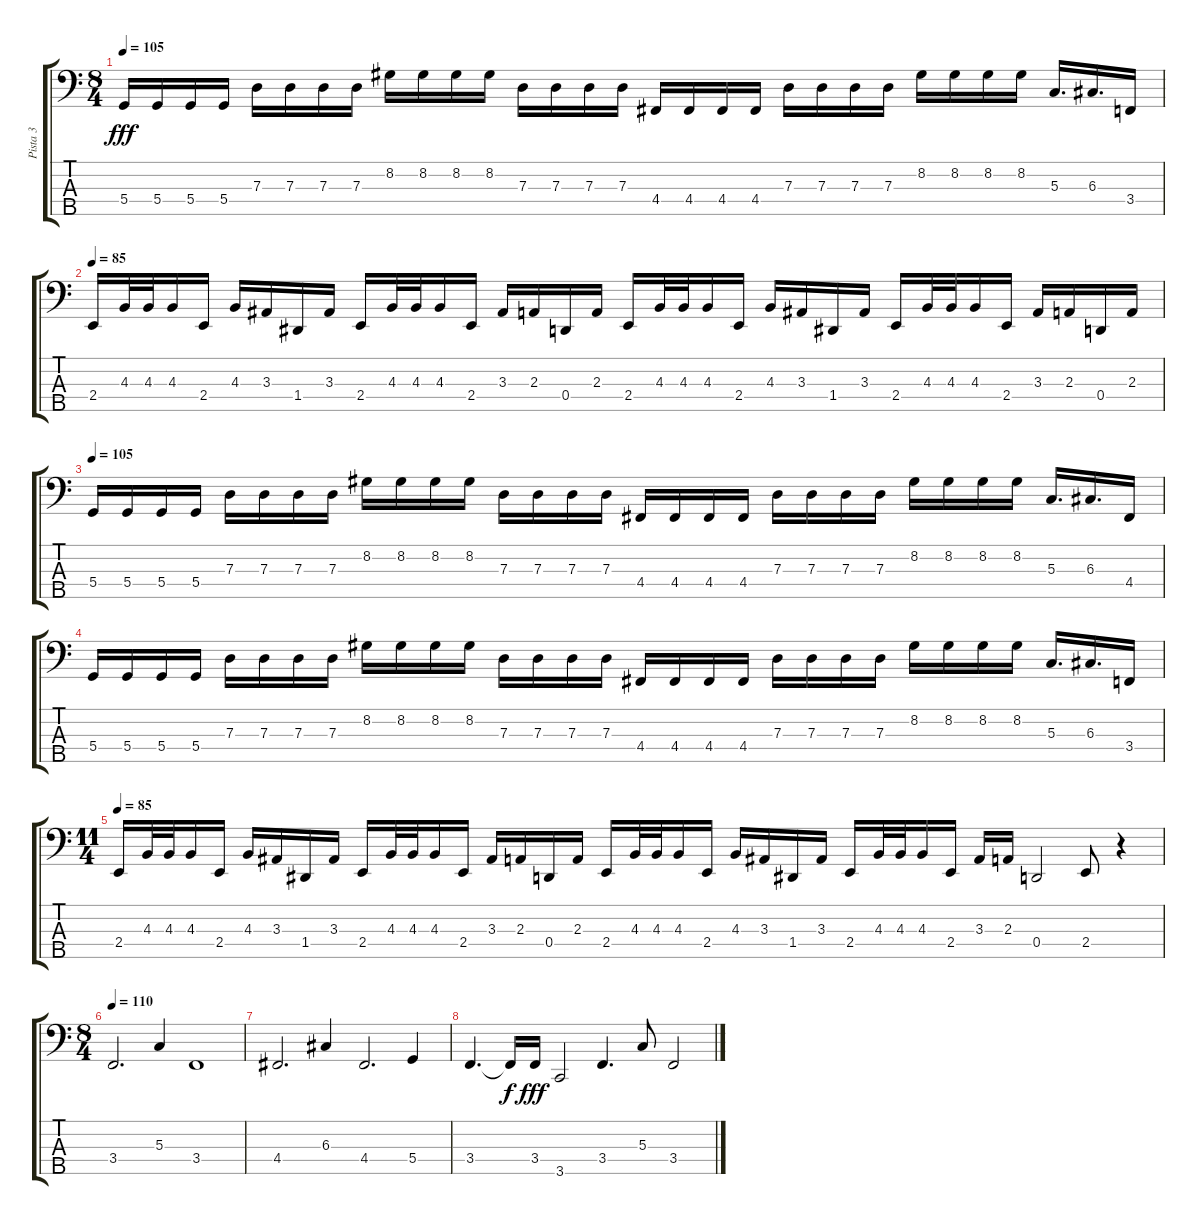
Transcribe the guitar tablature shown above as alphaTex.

\track ("Pista 3" "Pista 3") {instrument electricbassfinger}
\staff {score tabs}
\tuning (F2 C2 G1 D1 A0) {hide}
\ts (8 4)
\tempo 105
\clef f4
\ks c
5.4.16{dy fff} 5.4.16 5.4.16 5.4.16 7.3.16 7.3.16 7.3.16 7.3.16 8.2.16 8.2.16 8.2.16 8.2.16 7.3.16 7.3.16 7.3.16 7.3.16 4.4.16 4.4.16 4.4.16 4.4.16 7.3.16 7.3.16 7.3.16 7.3.16 8.2.16 8.2.16 8.2.16 8.2.16 5.3.16{d} 6.3.16{d} 3.4.16 |
\tempo 85
2.4.16 4.3.32 4.3.32 4.3.16 2.4.16 4.3.16 3.3.16 1.4.16 3.3.16 2.4.16 4.3.32 4.3.32 4.3.16 2.4.16 3.3.16 2.3.16 0.4.16 2.3.16 2.4.16 4.3.32 4.3.32 4.3.16 2.4.16 4.3.16 3.3.16 1.4.16 3.3.16 2.4.16 4.3.32 4.3.32 4.3.16 2.4.16 3.3.16 2.3.16 0.4.16 2.3.16 |
\tempo 105
5.4.16 5.4.16 5.4.16 5.4.16 7.3.16 7.3.16 7.3.16 7.3.16 8.2.16 8.2.16 8.2.16 8.2.16 7.3.16 7.3.16 7.3.16 7.3.16 4.4.16 4.4.16 4.4.16 4.4.16 7.3.16 7.3.16 7.3.16 7.3.16 8.2.16 8.2.16 8.2.16 8.2.16 5.3.16{d} 6.3.16{d} 4.4.16 |
5.4.16 5.4.16 5.4.16 5.4.16 7.3.16 7.3.16 7.3.16 7.3.16 8.2.16 8.2.16 8.2.16 8.2.16 7.3.16 7.3.16 7.3.16 7.3.16 4.4.16 4.4.16 4.4.16 4.4.16 7.3.16 7.3.16 7.3.16 7.3.16 8.2.16 8.2.16 8.2.16 8.2.16 5.3.16{d} 6.3.16{d} 3.4.16 |
\ts (11 4)
\tempo 85
2.4.16 4.3.32 4.3.32 4.3.16 2.4.16 4.3.16 3.3.16 1.4.16 3.3.16 2.4.16 4.3.32 4.3.32 4.3.16 2.4.16 3.3.16 2.3.16 0.4.16 2.3.16 2.4.16 4.3.32 4.3.32 4.3.16 2.4.16 4.3.16 3.3.16 1.4.16 3.3.16 2.4.16 4.3.32 4.3.32 4.3.16 2.4.16 3.3.16 2.3.16 0.4.2 2.4.8 r.4 |
\ts (8 4)
\tempo 110
3.4.2{d} 5.3.4 3.4.1 |
4.4.2{d} 6.3.4 4.4.2{d} 5.4.4 |
3.4.4{d} 3.4{t}.16{dy f} 3.4.16{dy fff} 3.5.2 3.4.4{d} 5.3.8 3.4.2
